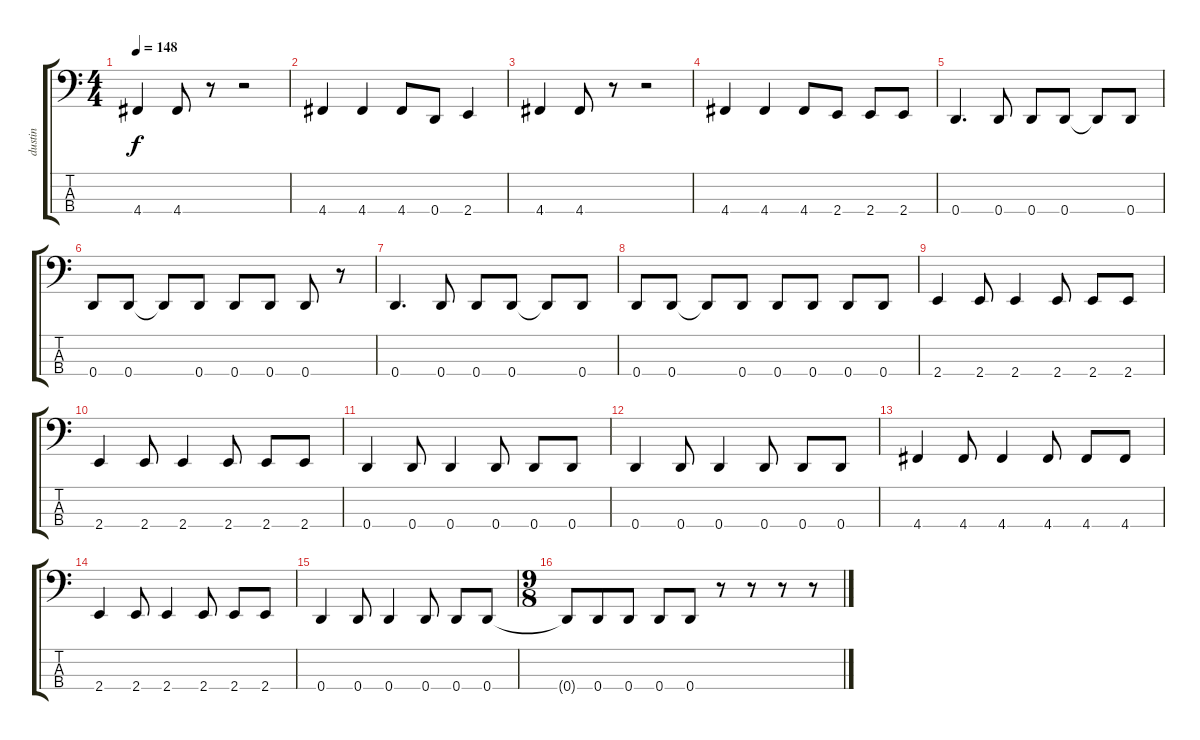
\track ("dustin" "dustin") {instrument electricbassfinger}
\staff {score tabs}
\tuning (G2 D2 A1 D1) {hide}
\ts (4 4)
\tempo 148
\clef f4
\ks c
4.4.4{dy f} 4.4.8 r.8 r.2 |
4.4.4 4.4.4 4.4.8 0.4.8 2.4.4 |
4.4.4 4.4.8 r.8 r.2 |
4.4.4 4.4.4 4.4.8 2.4.8 2.4.8 2.4.8 |
0.4.4{d} 0.4.8 0.4.8 0.4.8 0.4{t}.8 0.4.8 |
0.4.8 0.4.8 0.4{t}.8 0.4.8 0.4.8 0.4.8 0.4.8 r.8 |
0.4.4{d} 0.4.8 0.4.8 0.4.8 0.4{t}.8 0.4.8 |
0.4.8 0.4.8 0.4{t}.8 0.4.8 0.4.8 0.4.8 0.4.8 0.4.8 |
2.4.4 2.4.8 2.4.4 2.4.8 2.4.8 2.4.8 |
2.4.4 2.4.8 2.4.4 2.4.8 2.4.8 2.4.8 |
0.4.4 0.4.8 0.4.4 0.4.8 0.4.8 0.4.8 |
0.4.4 0.4.8 0.4.4 0.4.8 0.4.8 0.4.8 |
4.4.4 4.4.8 4.4.4 4.4.8 4.4.8 4.4.8 |
2.4.4 2.4.8 2.4.4 2.4.8 2.4.8 2.4.8 |
0.4.4 0.4.8 0.4.4 0.4.8 0.4.8 0.4.8 |
\ts (9 8)
0.4{t}.8 0.4.8 0.4.8 0.4.8 0.4.8 r.8 r.8 r.8 r.8
